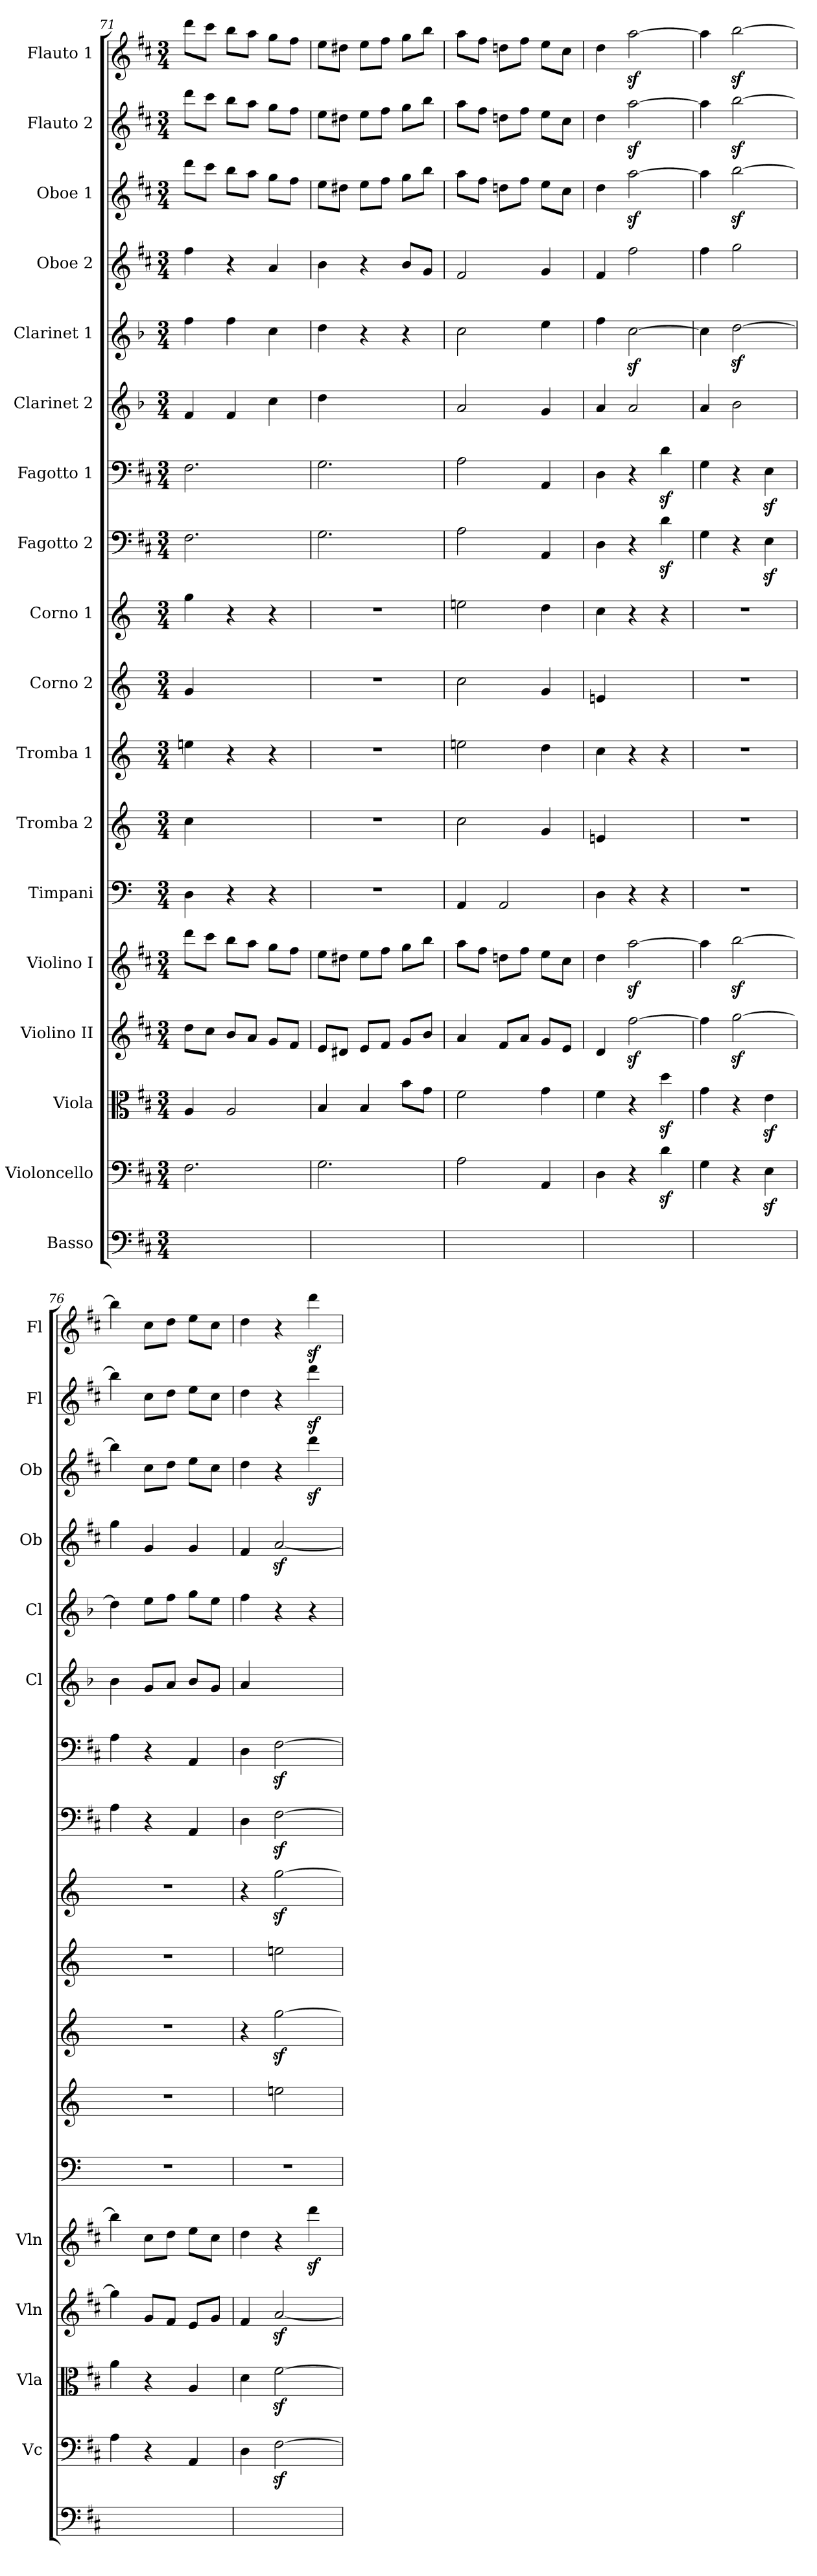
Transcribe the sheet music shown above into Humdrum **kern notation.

**kern	**kern	**kern	**kern	**kern	**kern	**kern	**kern	**kern	**kern	**kern	**kern	**kern	**kern	**kern	**kern	**kern	**kern
*part18	*part17	*part16	*part15	*part14	*part13	*part12	*part11	*part10	*part9	*part8	*part7	*part6	*part5	*part4	*part3	*part2	*part1
*staff18	*staff17	*staff16	*staff15	*staff14	*staff13	*staff12	*staff11	*staff10	*staff9	*staff8	*staff7	*staff6	*staff5	*staff4	*staff3	*staff2	*staff1
*I"Basso	*I"Violoncello	*I"Viola	*I"Violino II	*I"Violino I	*I"Timpani	*I"Tromba 2	*I"Tromba 1	*I"Corno 2	*I"Corno 1	*I"Fagotto 2	*I"Fagotto 1	*I"Clarinet 2	*I"Clarinet 1	*I"Oboe 2	*I"Oboe 1	*I"Flauto 2	*I"Flauto 1
*	*I'Vc	*I'Vla	*I'Vln	*I'Vln	*	*	*	*	*	*	*	*I'Cl	*I'Cl	*I'Ob	*I'Ob	*I'Fl	*I'Fl
*clefF4	*clefF4	*clefC3	*clefG2	*clefG2	*clefF4	*clefG2	*clefG2	*clefG2	*clefG2	*clefF4	*clefF4	*clefG2	*clefG2	*clefG2	*clefG2	*clefG2	*clefG2
*ITrd7c12	*	*	*	*	*	*ITrd-1c-2	*ITrd-1c-2	*ITrd6c10	*ITrd6c10	*	*	*ITrd2c3	*ITrd2c3	*	*	*	*
*k[f#c#]	*k[f#c#]	*k[f#c#]	*k[f#c#]	*k[f#c#]	*	*	*	*	*	*k[f#c#]	*k[f#c#]	*k[f#c#]	*k[f#c#]	*k[f#c#]	*k[f#c#]	*k[f#c#]	*k[f#c#]
*M3/4	*M3/4	*M3/4	*M3/4	*M3/4	*M3/4	*M3/4	*M3/4	*M3/4	*M3/4	*M3/4	*M3/4	*M3/4	*M3/4	*M3/4	*M3/4	*M3/4	*M3/4
=71	=71	=71	=71	=71	=71	=71	=71	=71	=71	=71	=71	=71	=71	=71	=71	=71	=71
2.ryy	2.F#	4A	8dd\L	8ddd\L	4D	4dd	4ff#X	4A	4a	2.F#	2.F#	4d	4dd	4ff#	8ddd\L	8ddd\L	8ddd\L
.	.	.	8cc#\J	8ccc#\J	.	.	.	.	.	.	.	.	.	.	8ccc#\J	8ccc#\J	8ccc#\J
.	.	2A	8b/L	8bb\L	4r	4ryy	4r	4ryy	4r	.	.	4d	4dd	4r	8bb\L	8bb\L	8bb\L
.	.	.	8a/J	8aa\J	.	.	.	.	.	.	.	.	.	.	8aa\J	8aa\J	8aa\J
.	.	.	8g/L	8gg\L	4r	4ryy	4r	4ryy	4r	.	.	4a	4a	4a	8gg\L	8gg\L	8gg\L
.	.	.	8f#/J	8ff#\J	.	.	.	.	.	.	.	.	.	.	8ff#\J	8ff#\J	8ff#\J
=72	=72	=72	=72	=72	=72	=72	=72	=72	=72	=72	=72	=72	=72	=72	=72	=72	=72
2.ryy	2.G	4B	8e/L	8ee\L	2.r	2.r	2.r	2.r	2.r	2.G	2.G	4b	4b	4b	8ee\L	8ee\L	8ee\L
.	.	.	8d#X/J	8dd#X\J	.	.	.	.	.	.	.	.	.	.	8dd#X\J	8dd#X\J	8dd#X\J
.	.	4B	8e/L	8ee\L	.	.	.	.	.	.	.	4ryy	4r	4r	8ee\L	8ee\L	8ee\L
.	.	.	8f#/J	8ff#\J	.	.	.	.	.	.	.	.	.	.	8ff#\J	8ff#\J	8ff#\J
.	.	8b\L	8g/L	8gg\L	.	.	.	.	.	.	.	4ryy	4r	8b/L	8gg\L	8gg\L	8gg\L
.	.	8g\J	8b/J	8bb\J	.	.	.	.	.	.	.	.	.	8g/J	8bb\J	8bb\J	8bb\J
=73	=73	=73	=73	=73	=73	=73	=73	=73	=73	=73	=73	=73	=73	=73	=73	=73	=73
2.ryy	2A	2f#	4a	8aa\L	4AA	2dd	2ff#X	2d	2f#X	2A	2A	2f#	2a	2f#	8aa\L	8aa\L	8aa\L
.	.	.	.	8ff#\J	.	.	.	.	.	.	.	.	.	.	8ff#\J	8ff#\J	8ff#\J
.	.	.	8f#/L	8ddn\L	2AA	.	.	.	.	.	.	.	.	.	8ddn\L	8ddn\L	8ddn\L
.	.	.	8a/J	8ff#\J	.	.	.	.	.	.	.	.	.	.	8ff#\J	8ff#\J	8ff#\J
.	4AA	4g	8g/L	8ee\L	.	4a	4ee	4A	4e	4AA	4AA	4e	4cc#	4g	8ee\L	8ee\L	8ee\L
.	.	.	8e/J	8cc#\J	.	.	.	.	.	.	.	.	.	.	8cc#\J	8cc#\J	8cc#\J
=74	=74	=74	=74	=74	=74	=74	=74	=74	=74	=74	=74	=74	=74	=74	=74	=74	=74
2.ryy	4D	4f#	4d	4dd	4D	4f#X	4dd	4F#X	4d	4D	4D	4f#	4dd	4f#	4dd	4dd	4dd
.	4r	4r	[2ff#z	[2aaz	4r	4ryy	4r	4ryy	4r	4r	4r	2f#	[2az	2ff#	[2aaz	[2aaz	[2aaz
.	4dz	4ddz	.	.	4r	4ryy	4r	4ryy	4r	4dz	4dz	.	.	.	.	.	.
=75	=75	=75	=75	=75	=75	=75	=75	=75	=75	=75	=75	=75	=75	=75	=75	=75	=75
2.ryy	4G	4g	4ff#]	4aa]	2.r	2.r	2.r	2.r	2.r	4G	4G	4f#	4a]	4ff#	4aa]	4aa]	4aa]
.	4r	4r	[2ggz	[2bbz	.	.	.	.	.	4r	4r	2g	[2bz	2gg	[2bbz	[2bbz	[2bbz
.	4Ez	4ez	.	.	.	.	.	.	.	4Ez	4Ez	.	.	.	.	.	.
=76	=76	=76	=76	=76	=76	=76	=76	=76	=76	=76	=76	=76	=76	=76	=76	=76	=76
2.ryy	4A	4a	4gg]	4bb]	2.r	2.r	2.r	2.r	2.r	4A	4A	4g	4b]	4gg	4bb]	4bb]	4bb]
.	4r	4r	8g/L	8cc#\L	.	.	.	.	.	4r	4r	8e/L	8cc#\L	4g	8cc#\L	8cc#\L	8cc#\L
.	.	.	8f#/J	8dd\J	.	.	.	.	.	.	.	8f#/J	8dd\J	.	8dd\J	8dd\J	8dd\J
.	4AA	4A	8e/L	8ee\L	.	.	.	.	.	4AA	4AA	8g/L	8ee\L	4g	8ee\L	8ee\L	8ee\L
.	.	.	8g/J	8cc#\J	.	.	.	.	.	.	.	8e/J	8cc#\J	.	8cc#\J	8cc#\J	8cc#\J
=77	=77	=77	=77	=77	=77	=77	=77	=77	=77	=77	=77	=77	=77	=77	=77	=77	=77
2.ryy	4D	4d	4f#	4dd	2.r	4ryy	4r	4ryy	4r	4D	4D	4f#	4dd	4f#	4dd	4dd	4dd
.	[2F#z	[2f#z	[2az	4r	.	2ff#X	[2aaz	2f#X	[2az	[2F#z	[2F#z	4ryy	4r	[2az	4r	4r	4r
.	.	.	.	4dddz	.	.	.	.	.	.	.	4ryy	4r	.	4dddz	4dddz	4dddz
=	=	=	=	=	=	=	=	=	=	=	=	=	=	=	=	=	=
*-	*-	*-	*-	*-	*-	*-	*-	*-	*-	*-	*-	*-	*-	*-	*-	*-	*-
